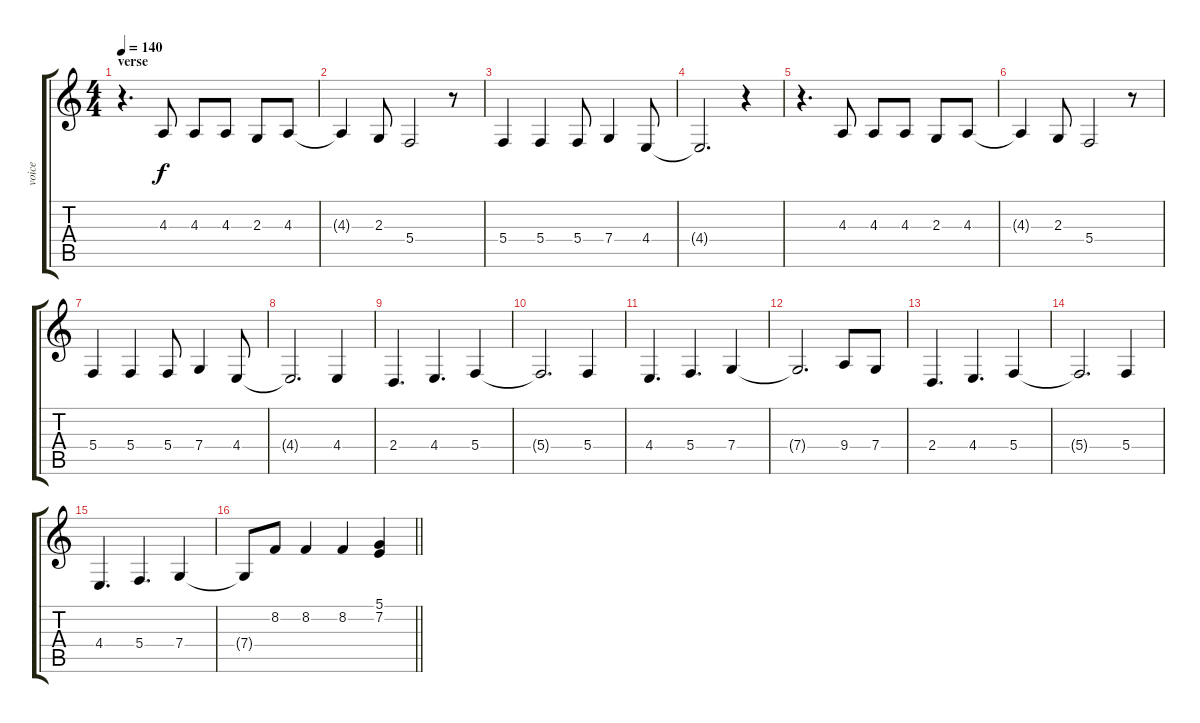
\track ("voice" "voice") {instrument lead6voice}
\staff {score tabs}
\tuning (D4 A3 F3 C3 G2 D2) {hide}
\ts (4 4)
\section ("" "verse")
\tempo 140
\clef g2
\ks c
r.4{d dy f} 4.3.8 4.3.8 4.3.8 2.3.8 4.3.8 |
4.3{t}.4 2.3.8 5.4.2 r.8 |
5.4.4 5.4.4 5.4.8 7.4.4 4.4.8 |
4.4{t}.2{d} r.4 |
r.4{d} 4.3.8 4.3.8 4.3.8 2.3.8 4.3.8 |
4.3{t}.4 2.3.8 5.4.2 r.8 |
5.4.4 5.4.4 5.4.8 7.4.4 4.4.8 |
4.4{t}.2{d} 4.4.4 |
2.4.4{d} 4.4.4{d} 5.4.4 |
5.4{t}.2{d} 5.4.4 |
4.4.4{d} 5.4.4{d} 7.4.4 |
7.4{t}.2{d} 9.4.8 7.4.8 |
2.4.4{d} 4.4.4{d} 5.4.4 |
5.4{t}.2{d} 5.4.4 |
4.4.4{d} 5.4.4{d} 7.4.4 |
\barLineRight lightlight
7.4{t}.8 8.2.8 8.2.4 8.2.4 (5.1 7.2).4
